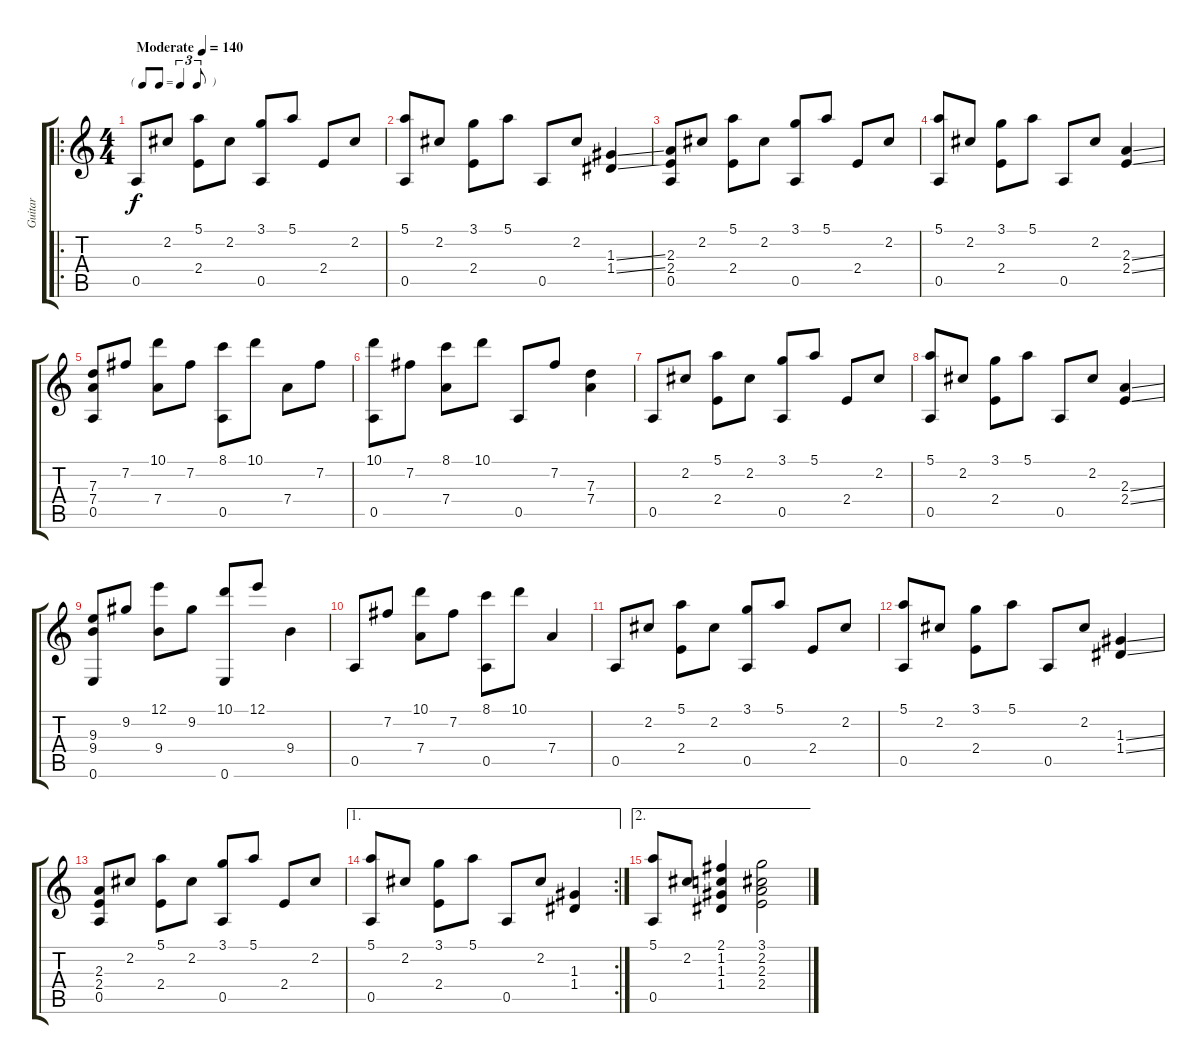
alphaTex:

\track ("Guitar" "Guitar") {instrument acousticguitarsteel}
\staff {score tabs}
\tuning (E4 B3 G3 D3 A2 E2) {hide}
\ro
\ts (4 4)
\tf triplet8th
\tempo (140 "Moderate")
\clef g2
\ks c
0.5.8{dy f instrument acousticguitarsteel} 2.2.8 (5.1 2.4).8 2.2.8 (3.1 0.5).8 5.1.8 2.4.8 2.2.8 |
(5.1 0.5).8 2.2.8 (3.1 2.4).8 5.1.8 0.5.8 2.2.8 (1.3{ss} 1.4{ss}).4 |
(2.3 2.4 0.5).8 2.2.8 (5.1 2.4).8 2.2.8 (3.1 0.5).8 5.1.8 2.4.8 2.2.8 |
(5.1 0.5).8 2.2.8 (3.1 2.4).8 5.1.8 0.5.8 2.2.8 (2.3{ss} 2.4{ss}).4 |
(7.3 7.4 0.5).8 7.2.8 (10.1 7.4).8 7.2.8 (8.1 0.5).8 10.1.8 7.4.8 7.2.8 |
(10.1 0.5).8 7.2.8 (8.1 7.4).8 10.1.8 0.5.8 7.2.8 (7.3 7.4).4 |
0.5.8 2.2.8 (5.1 2.4).8 2.2.8 (3.1 0.5).8 5.1.8 2.4.8 2.2.8 |
(5.1 0.5).8 2.2.8 (3.1 2.4).8 5.1.8 0.5.8 2.2.8 (2.3{ss} 2.4{ss}).4 |
(9.3 9.4 0.6).8 9.2.8 (12.1 9.4).8 9.2.8 (10.1 0.6).8 12.1.8 9.4.4 |
0.5.8 7.2.8 (10.1 7.4).8 7.2.8 (8.1 0.5).8 10.1.8 7.4.4 |
0.5.8 2.2.8 (5.1 2.4).8 2.2.8 (3.1 0.5).8 5.1.8 2.4.8 2.2.8 |
(5.1 0.5).8 2.2.8 (3.1 2.4).8 5.1.8 0.5.8 2.2.8 (1.3{ss} 1.4{ss}).4 |
(2.3 2.4 0.5).8 2.2.8 (5.1 2.4).8 2.2.8 (3.1 0.5).8 5.1.8 2.4.8 2.2.8 |
\ae 1
\rc 2
(5.1 0.5).8 2.2.8 (3.1 2.4).8 5.1.8 0.5.8 2.2.8 (1.3 1.4).4 |
\ae 2
(5.1 0.5).8 2.2.8 (2.1 1.2 1.3 1.4).4 (3.1 2.2 2.3 2.4).2
